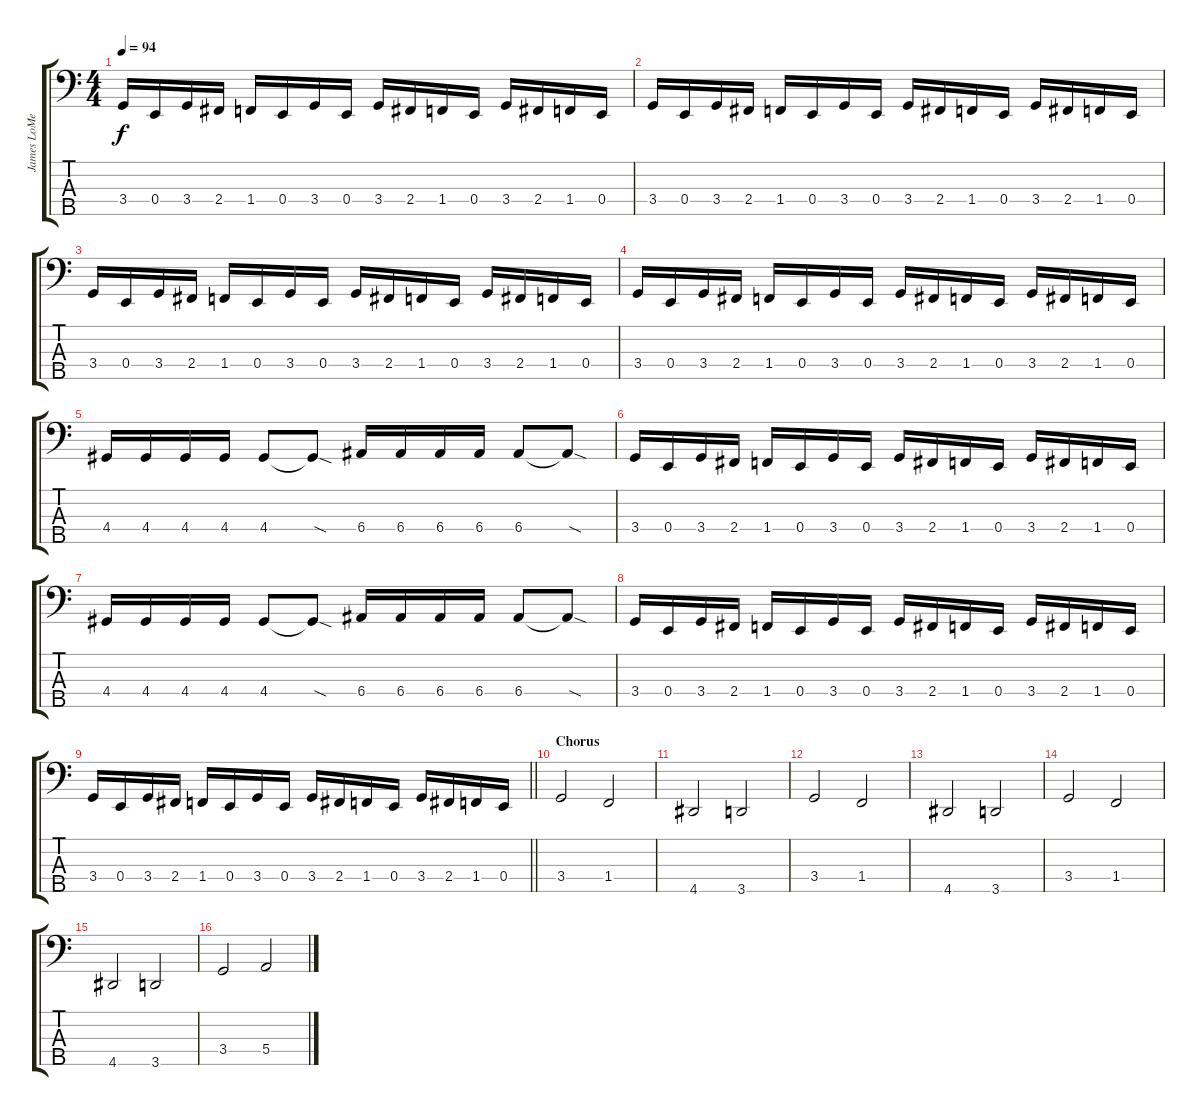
\track ("James LoMenzo" "James LoMe") {instrument electricbassfinger}
\staff {score tabs}
\tuning (G2 D2 A1 E1 B0) {hide}
\ts (4 4)
\tempo 94
\clef f4
\ks c
3.4.16{dy f} 0.4.16 3.4.16 2.4.16 1.4.16 0.4.16 3.4.16 0.4.16 3.4.16 2.4.16 1.4.16 0.4.16 3.4.16 2.4.16 1.4.16 0.4.16 |
3.4.16 0.4.16 3.4.16 2.4.16 1.4.16 0.4.16 3.4.16 0.4.16 3.4.16 2.4.16 1.4.16 0.4.16 3.4.16 2.4.16 1.4.16 0.4.16 |
3.4.16 0.4.16 3.4.16 2.4.16 1.4.16 0.4.16 3.4.16 0.4.16 3.4.16 2.4.16 1.4.16 0.4.16 3.4.16 2.4.16 1.4.16 0.4.16 |
3.4.16 0.4.16 3.4.16 2.4.16 1.4.16 0.4.16 3.4.16 0.4.16 3.4.16 2.4.16 1.4.16 0.4.16 3.4.16 2.4.16 1.4.16 0.4.16 |
4.4.16 4.4.16 4.4.16 4.4.16 4.4.8 4.4{sod t}.8 6.4.16 6.4.16 6.4.16 6.4.16 6.4.8 6.4{sod t}.8 |
3.4.16 0.4.16 3.4.16 2.4.16 1.4.16 0.4.16 3.4.16 0.4.16 3.4.16 2.4.16 1.4.16 0.4.16 3.4.16 2.4.16 1.4.16 0.4.16 |
4.4.16 4.4.16 4.4.16 4.4.16 4.4.8 4.4{sod t}.8 6.4.16 6.4.16 6.4.16 6.4.16 6.4.8 6.4{sod t}.8 |
3.4.16 0.4.16 3.4.16 2.4.16 1.4.16 0.4.16 3.4.16 0.4.16 3.4.16 2.4.16 1.4.16 0.4.16 3.4.16 2.4.16 1.4.16 0.4.16 |
\barLineRight lightlight
3.4.16 0.4.16 3.4.16 2.4.16 1.4.16 0.4.16 3.4.16 0.4.16 3.4.16 2.4.16 1.4.16 0.4.16 3.4.16 2.4.16 1.4.16 0.4.16 |
\section ("" "Chorus")
3.4.2 1.4.2 |
4.5.2 3.5.2 |
3.4.2 1.4.2 |
4.5.2 3.5.2 |
3.4.2 1.4.2 |
4.5.2 3.5.2 |
3.4.2 5.4.2
